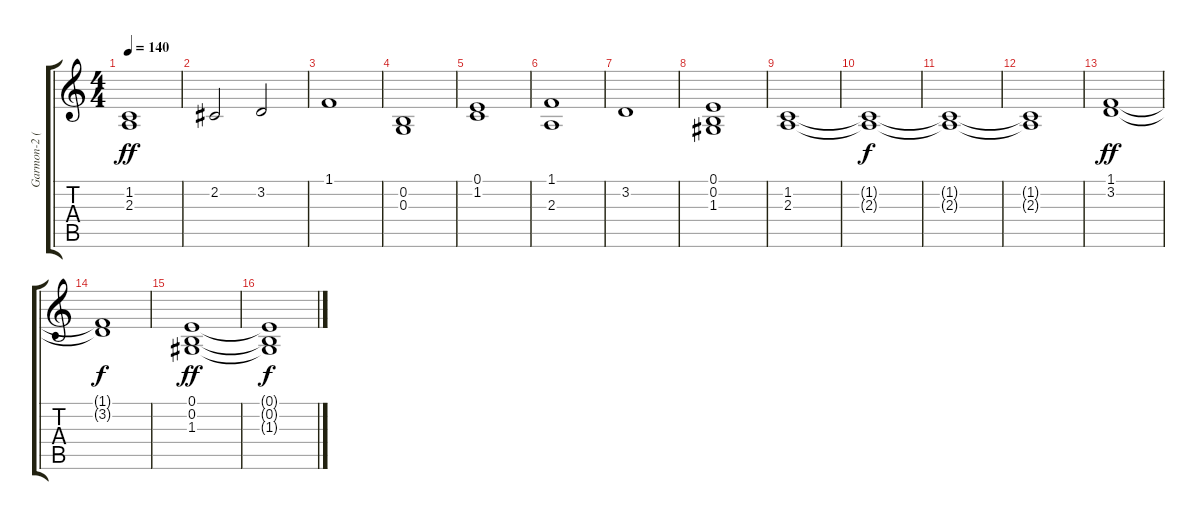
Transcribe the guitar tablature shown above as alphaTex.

\track ("Garmon-2 (Aahs)" "Garmon-2 (") {instrument choiraahs}
\staff {score tabs}
\tuning (E4 B3 G3 D3 A2 E2) {hide}
\ts (4 4)
\tempo 140
\clef g2
\ks c
(1.2 2.3).1{dy ff} |
2.2.2 3.2.2 |
1.1.1 |
(0.2 0.3).1 |
(0.1 1.2).1 |
(1.1 2.3).1 |
3.2.1 |
(0.1 0.2 1.3).1 |
(1.2 2.3).1 |
(1.2{t} 2.3{t}).1{dy f} |
(1.2{t} 2.3{t}).1 |
(1.2{t} 2.3{t}).1 |
(1.1 3.2).1{dy ff} |
(1.1{t} 3.2{t}).1{dy f} |
(0.1 0.2 1.3).1{dy ff} |
(0.1{t} 0.2{t} 1.3{t}).1{dy f}
